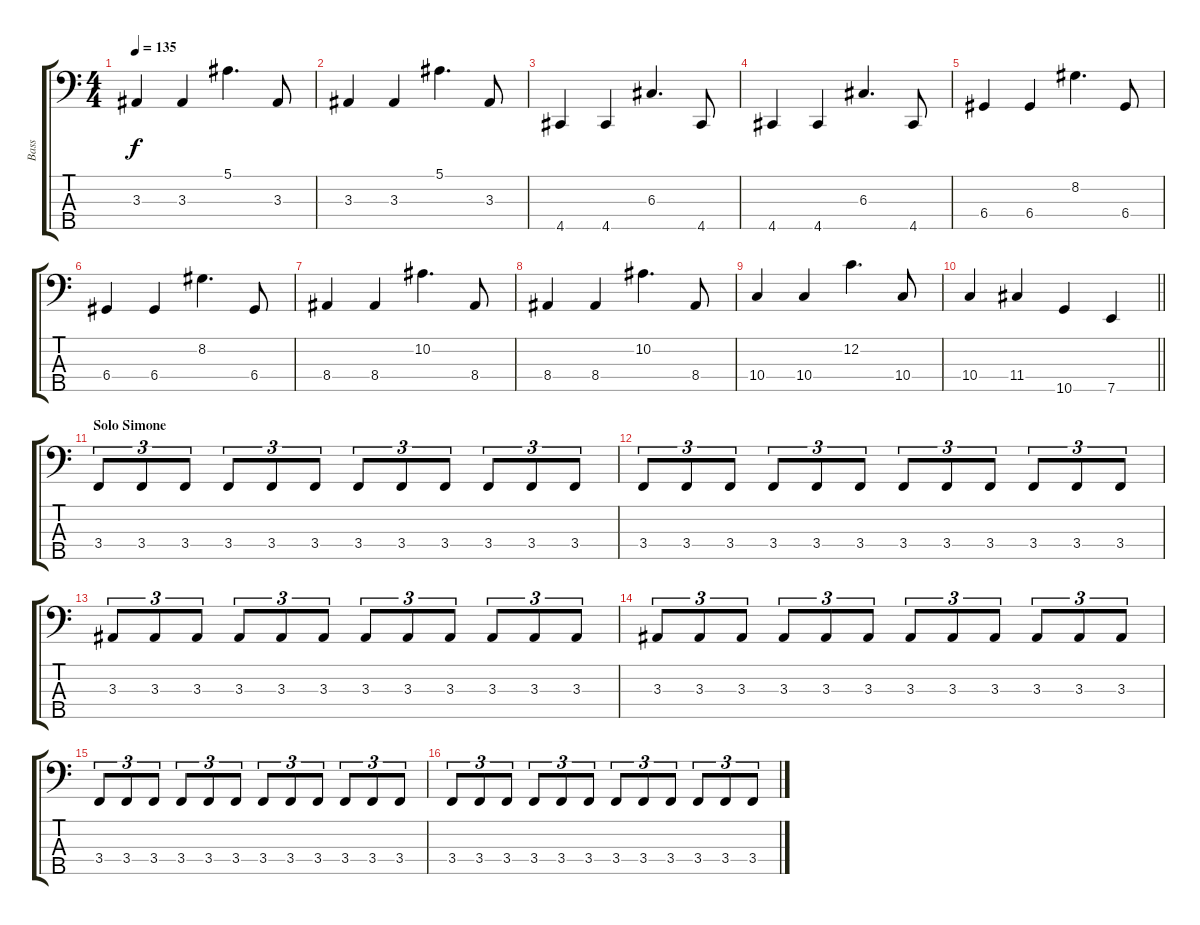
\track ("Bass" "Bass") {instrument electricbasspick}
\staff {score tabs}
\tuning (F2 C2 G1 D1 A0) {hide}
\ts (4 4)
\tempo 135
\clef f4
\ks c
3.3.4{dy f} 3.3.4 5.1.4{d} 3.3.8 |
3.3.4 3.3.4 5.1.4{d} 3.3.8 |
4.5.4 4.5.4 6.3.4{d} 4.5.8 |
4.5.4 4.5.4 6.3.4{d} 4.5.8 |
6.4.4 6.4.4 8.2.4{d} 6.4.8 |
6.4.4 6.4.4 8.2.4{d} 6.4.8 |
8.4.4 8.4.4 10.2.4{d} 8.4.8 |
8.4.4 8.4.4 10.2.4{d} 8.4.8 |
10.4.4 10.4.4 12.2.4{d} 10.4.8 |
\barLineRight lightlight
10.4.4 11.4.4 10.5.4 7.5.4 |
\section ("" "Solo Simone")
3.4.8{tu (3 2)} 3.4.8{tu (3 2)} 3.4.8{tu (3 2)} 3.4.8{tu (3 2)} 3.4.8{tu (3 2)} 3.4.8{tu (3 2)} 3.4.8{tu (3 2)} 3.4.8{tu (3 2)} 3.4.8{tu (3 2)} 3.4.8{tu (3 2)} 3.4.8{tu (3 2)} 3.4.8{tu (3 2)} |
3.4.8{tu (3 2)} 3.4.8{tu (3 2)} 3.4.8{tu (3 2)} 3.4.8{tu (3 2)} 3.4.8{tu (3 2)} 3.4.8{tu (3 2)} 3.4.8{tu (3 2)} 3.4.8{tu (3 2)} 3.4.8{tu (3 2)} 3.4.8{tu (3 2)} 3.4.8{tu (3 2)} 3.4.8{tu (3 2)} |
3.3.8{tu (3 2)} 3.3.8{tu (3 2)} 3.3.8{tu (3 2)} 3.3.8{tu (3 2)} 3.3.8{tu (3 2)} 3.3.8{tu (3 2)} 3.3.8{tu (3 2)} 3.3.8{tu (3 2)} 3.3.8{tu (3 2)} 3.3.8{tu (3 2)} 3.3.8{tu (3 2)} 3.3.8{tu (3 2)} |
3.3.8{tu (3 2)} 3.3.8{tu (3 2)} 3.3.8{tu (3 2)} 3.3.8{tu (3 2)} 3.3.8{tu (3 2)} 3.3.8{tu (3 2)} 3.3.8{tu (3 2)} 3.3.8{tu (3 2)} 3.3.8{tu (3 2)} 3.3.8{tu (3 2)} 3.3.8{tu (3 2)} 3.3.8{tu (3 2)} |
3.4.8{tu (3 2)} 3.4.8{tu (3 2)} 3.4.8{tu (3 2)} 3.4.8{tu (3 2)} 3.4.8{tu (3 2)} 3.4.8{tu (3 2)} 3.4.8{tu (3 2)} 3.4.8{tu (3 2)} 3.4.8{tu (3 2)} 3.4.8{tu (3 2)} 3.4.8{tu (3 2)} 3.4.8{tu (3 2)} |
3.4.8{tu (3 2)} 3.4.8{tu (3 2)} 3.4.8{tu (3 2)} 3.4.8{tu (3 2)} 3.4.8{tu (3 2)} 3.4.8{tu (3 2)} 3.4.8{tu (3 2)} 3.4.8{tu (3 2)} 3.4.8{tu (3 2)} 3.4.8{tu (3 2)} 3.4.8{tu (3 2)} 3.4.8{tu (3 2)}
